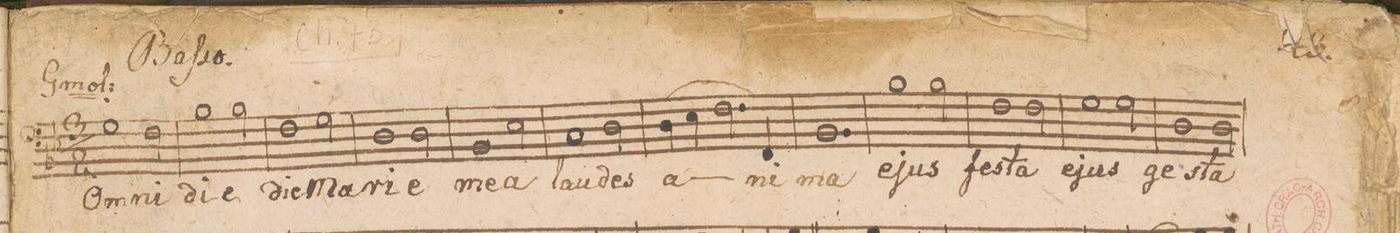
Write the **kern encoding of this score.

**kern	**text
*I"Baſso.	*
*clefF4	*
*k[b-e-]	*
*M3/2	*
1G	Om-
*2\right	*
2F\	-ni
=2	=2
1B-	di-
2B-\	-e
=3	=3
1F	dic
2G\	Ma-
=4	=4
1D	-ri-
2D\	-e
=5	=5
1BB-	me-
2E-\	-a
=6	=6
1C	lau-
2D\	-des
=7	=7
(4D\	a-
4E-\	.
2.F\)	.
4FF/	-ni-
=8	=8
1.BB-	-ma
=9	=9
1B-	e-
2B-\	-jus
=10	=10
1F	fe-
2F\	-sta
=11	=11
1G	e-
2G\	-jus
=12	=12
1D	ge-
2D\	-sta
=13	=13
*-	*-
